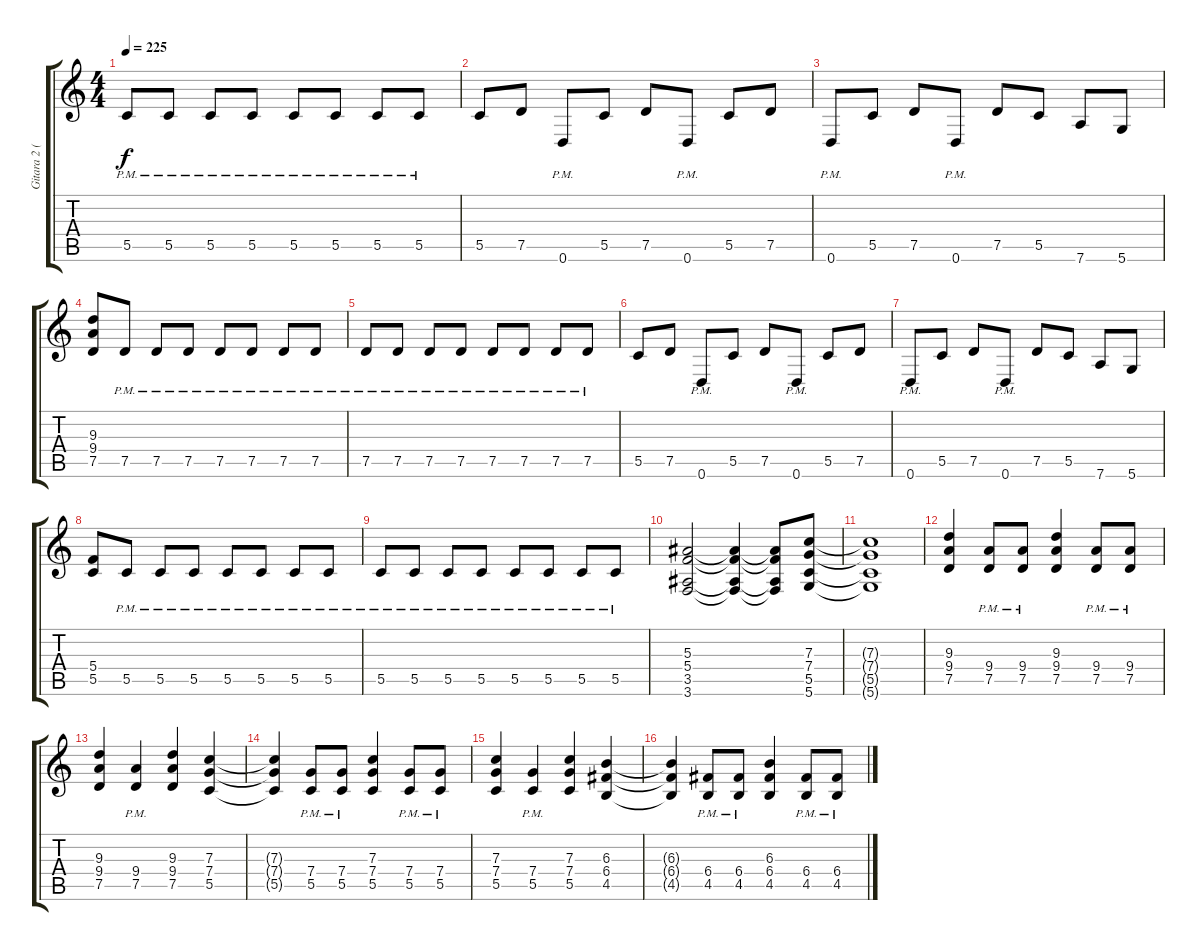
\track ("Gitara 2 (karpiu)" "Gitara 2 (") {instrument distortionguitar}
\staff {score tabs}
\tuning (D4 A3 F3 C3 G2 D2) {hide}
\ts (4 4)
\tempo 225
\clef g2
\ks c
5.5{pm}.8{dy f} 5.5{pm}.8 5.5{pm}.8 5.5{pm}.8 5.5{pm}.8 5.5{pm}.8 5.5{pm}.8 5.5{pm}.8 |
5.5.8 7.5.8 0.6{pm}.8 5.5.8 7.5.8 0.6{pm}.8 5.5.8 7.5.8 |
0.6{pm}.8 5.5.8 7.5.8 0.6{pm}.8 7.5.8 5.5.8 7.6.8 5.6.8 |
(9.3 9.4 7.5).8 7.5{pm}.8 7.5{pm}.8 7.5{pm}.8 7.5{pm}.8 7.5{pm}.8 7.5{pm}.8 7.5{pm}.8 |
7.5{pm}.8 7.5{pm}.8 7.5{pm}.8 7.5{pm}.8 7.5{pm}.8 7.5{pm}.8 7.5{pm}.8 7.5{pm}.8 |
5.5.8 7.5.8 0.6{pm}.8 5.5.8 7.5.8 0.6{pm}.8 5.5.8 7.5.8 |
0.6{pm}.8 5.5.8 7.5.8 0.6{pm}.8 7.5.8 5.5.8 7.6.8 5.6.8 |
(5.4 5.5).8 5.5{pm}.8 5.5{pm}.8 5.5{pm}.8 5.5{pm}.8 5.5{pm}.8 5.5{pm}.8 5.5{pm}.8 |
5.5{pm}.8 5.5{pm}.8 5.5{pm}.8 5.5{pm}.8 5.5{pm}.8 5.5{pm}.8 5.5{pm}.8 5.5{pm}.8 |
(5.3 5.4 3.5 3.6).2 (5.3{t} 5.4{t} 3.5{t} 3.6{t}).4 (5.3{t} 5.4{t} 3.5{t} 3.6{t}).8 (7.3 7.4 5.5 5.6).8 |
(7.3{t} 7.4{t} 5.5{t} 5.6{t}).1 |
(9.3 9.4 7.5).4 (9.4{pm} 7.5{pm}).8 (9.4{pm} 7.5{pm}).8 (9.3 9.4 7.5).4 (9.4{pm} 7.5{pm}).8 (9.4{pm} 7.5{pm}).8 |
(9.3 9.4 7.5).4 (9.4{pm} 7.5{pm}).4 (9.3 9.4 7.5).4 (7.3 7.4 5.5).4 |
(7.3{t} 7.4{t} 5.5{t}).4 (7.4{pm} 5.5{pm}).8 (7.4{pm} 5.5{pm}).8 (7.3 7.4 5.5).4 (7.4{pm} 5.5{pm}).8 (7.4{pm} 5.5{pm}).8 |
(7.3 7.4 5.5).4 (7.4{pm} 5.5{pm}).4 (7.3 7.4 5.5).4 (6.3 6.4 4.5).4 |
(6.3{t} 6.4{t} 4.5{t}).4 (6.4{pm} 4.5{pm}).8 (6.4{pm} 4.5{pm}).8 (6.3 6.4 4.5).4 (6.4{pm} 4.5{pm}).8 (6.4{pm} 4.5{pm}).8
